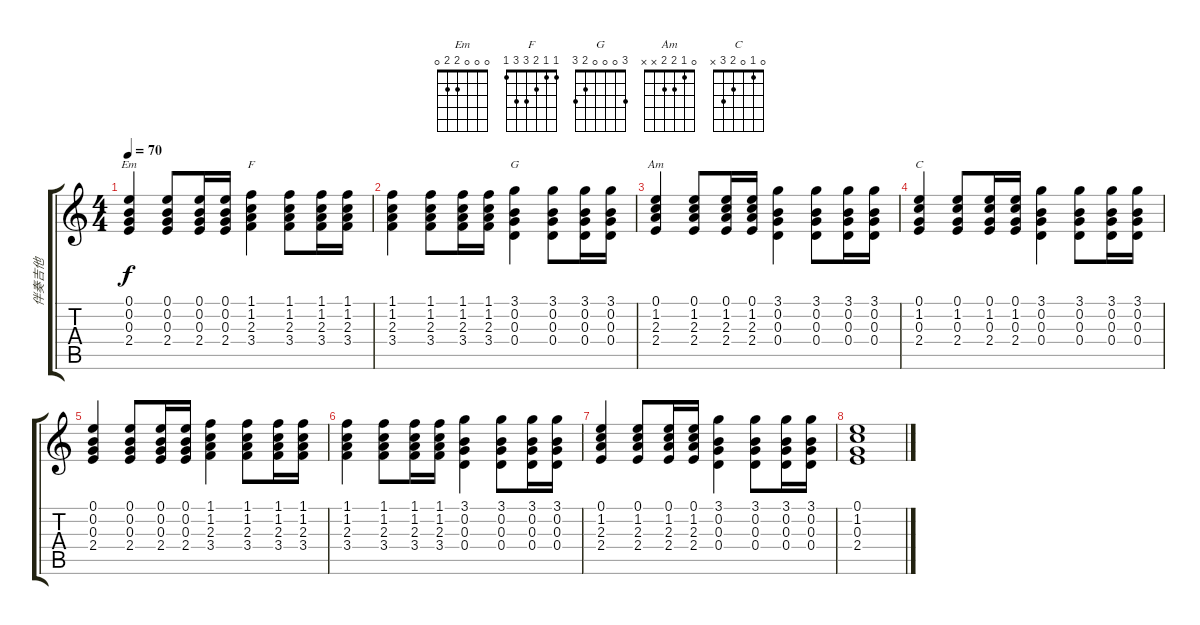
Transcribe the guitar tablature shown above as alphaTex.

\track ("伴奏吉他" "伴奏吉他") {instrument acousticguitarsteel}
\staff {score tabs}
\tuning (E4 B3 G3 D3 A2 E2) {hide}
\chord ("Em" 0 0 0 2 2 0)
\chord ("F" 1 1 2 3 3 1)
\chord ("G" 3 0 0 0 2 3)
\chord ("Am" 0 1 2 2 x x)
\chord ("C" 0 1 0 2 3 x)
\ts (4 4)
\tempo 70
\clef g2
\ks c
(0.1 0.2 0.3 2.4).4{ch "Em" dy f} (0.1 0.2 0.3 2.4).8 (0.1 0.2 0.3 2.4).16 (0.1 0.2 0.3 2.4).16 (1.1 1.2 2.3 3.4).4{ch "F"} (1.1 1.2 2.3 3.4).8 (1.1 1.2 2.3 3.4).16 (1.1 1.2 2.3 3.4).16 |
(1.1 1.2 2.3 3.4).4 (1.1 1.2 2.3 3.4).8 (1.1 1.2 2.3 3.4).16 (1.1 1.2 2.3 3.4).16 (3.1 0.2 0.3 0.4).4{ch "G"} (3.1 0.2 0.3 0.4).8 (3.1 0.2 0.3 0.4).16 (3.1 0.2 0.3 0.4).16 |
(0.1 1.2 2.3 2.4).4{ch "Am"} (0.1 1.2 2.3 2.4).8 (0.1 1.2 2.3 2.4).16 (0.1 1.2 2.3 2.4).16 (3.1 0.2 0.3 0.4).4 (3.1 0.2 0.3 0.4).8 (3.1 0.2 0.3 0.4).16 (3.1 0.2 0.3 0.4).16 |
(0.1 1.2 0.3 2.4).4{ch "C"} (0.1 1.2 0.3 2.4).8 (0.1 1.2 0.3 2.4).16 (0.1 1.2 0.3 2.4).16 (3.1 0.2 0.3 0.4).4 (3.1 0.2 0.3 0.4).8 (3.1 0.2 0.3 0.4).16 (3.1 0.2 0.3 0.4).16 |
(0.1 0.2 0.3 2.4).4 (0.1 0.2 0.3 2.4).8 (0.1 0.2 0.3 2.4).16 (0.1 0.2 0.3 2.4).16 (1.1 1.2 2.3 3.4).4 (1.1 1.2 2.3 3.4).8 (1.1 1.2 2.3 3.4).16 (1.1 1.2 2.3 3.4).16 |
(1.1 1.2 2.3 3.4).4 (1.1 1.2 2.3 3.4).8 (1.1 1.2 2.3 3.4).16 (1.1 1.2 2.3 3.4).16 (3.1 0.2 0.3 0.4).4 (3.1 0.2 0.3 0.4).8 (3.1 0.2 0.3 0.4).16 (3.1 0.2 0.3 0.4).16 |
(0.1 1.2 2.3 2.4).4 (0.1 1.2 2.3 2.4).8 (0.1 1.2 2.3 2.4).16 (0.1 1.2 2.3 2.4).16 (3.1 0.2 0.3 0.4).4 (3.1 0.2 0.3 0.4).8 (3.1 0.2 0.3 0.4).16 (3.1 0.2 0.3 0.4).16 |
(0.1 1.2 0.3 2.4).1
